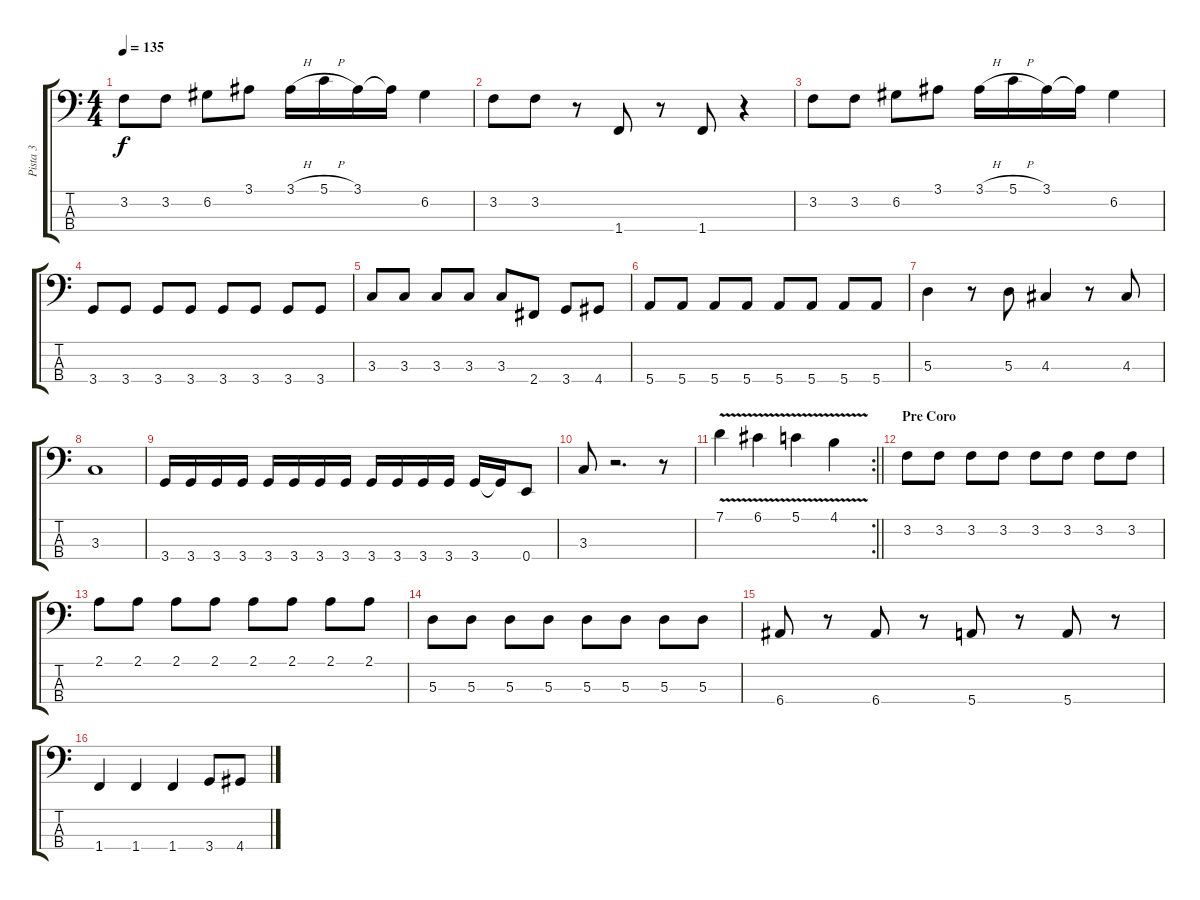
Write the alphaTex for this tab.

\track ("Pista 3" "Pista 3") {instrument electricbasspick}
\staff {score tabs}
\tuning (G2 D2 A1 E1) {hide}
\ts (4 4)
\tempo 135
\clef f4
\ks c
3.2.8{dy f} 3.2.8 6.2.8 3.1.8 3.1{h}.16 5.1{h}.16 3.1.16 3.1{t}.16 6.2.4 |
3.2.8 3.2.8 r.8 1.4.8 r.8 1.4.8 r.4 |
3.2.8 3.2.8 6.2.8 3.1.8 3.1{h}.16 5.1{h}.16 3.1.16 3.1{t}.16 6.2.4 |
3.4.8 3.4.8 3.4.8 3.4.8 3.4.8 3.4.8 3.4.8 3.4.8 |
3.3.8 3.3.8 3.3.8 3.3.8 3.3.8 2.4.8 3.4.8 4.4.8 |
5.4.8 5.4.8 5.4.8 5.4.8 5.4.8 5.4.8 5.4.8 5.4.8 |
5.3.4 r.8 5.3.8 4.3.4 r.8 4.3.8 |
3.3.1 |
3.4.16 3.4.16 3.4.16 3.4.16 3.4.16 3.4.16 3.4.16 3.4.16 3.4.16 3.4.16 3.4.16 3.4.16 3.4.16 3.4{t}.16 0.4.8 |
3.3.8 r.2{d} r.8 |
\rc 2
\barLineRight lightlight
7.1{v}.4 6.1{v}.4 5.1{v}.4 4.1{v}.4 |
\section ("" "Pre Coro")
3.2.8 3.2.8 3.2.8 3.2.8 3.2.8 3.2.8 3.2.8 3.2.8 |
2.1.8 2.1.8 2.1.8 2.1.8 2.1.8 2.1.8 2.1.8 2.1.8 |
5.3.8 5.3.8 5.3.8 5.3.8 5.3.8 5.3.8 5.3.8 5.3.8 |
6.4.8 r.8 6.4.8 r.8 5.4.8 r.8 5.4.8 r.8 |
1.4.4 1.4.4 1.4.4 3.4.8 4.4.8
